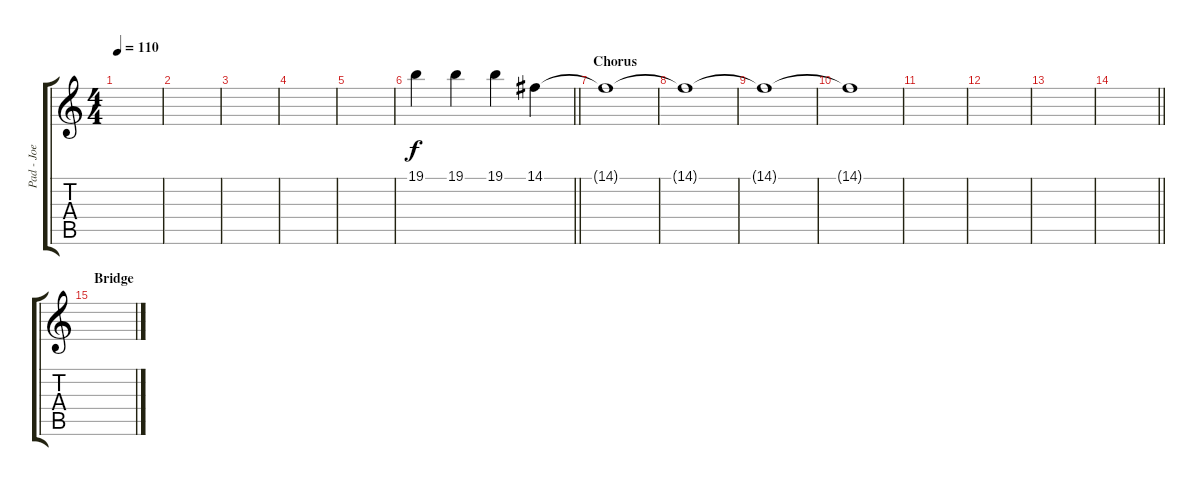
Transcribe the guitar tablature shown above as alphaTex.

\track ("Pad - Joe Hahn" "Pad - Joe ") {instrument pad5bowed}
\staff {score tabs}
\tuning (E4 B3 G3 D3 A2 E2) {hide}
\ts (4 4)
\tempo 110
\clef g2
\ks c
|
|
|
|
|
\barLineRight lightlight
19.1.4{volume 16} 19.1.4 19.1.4 14.1.4 |
\section ("" "Chorus")
14.1{t}.1{volume 14} |
14.1{t}.1{volume 12} |
14.1{t}.1{volume 10} |
14.1{t}.1 |
|
|
|
\barLineRight lightlight
|
\section ("" "Bridge")
